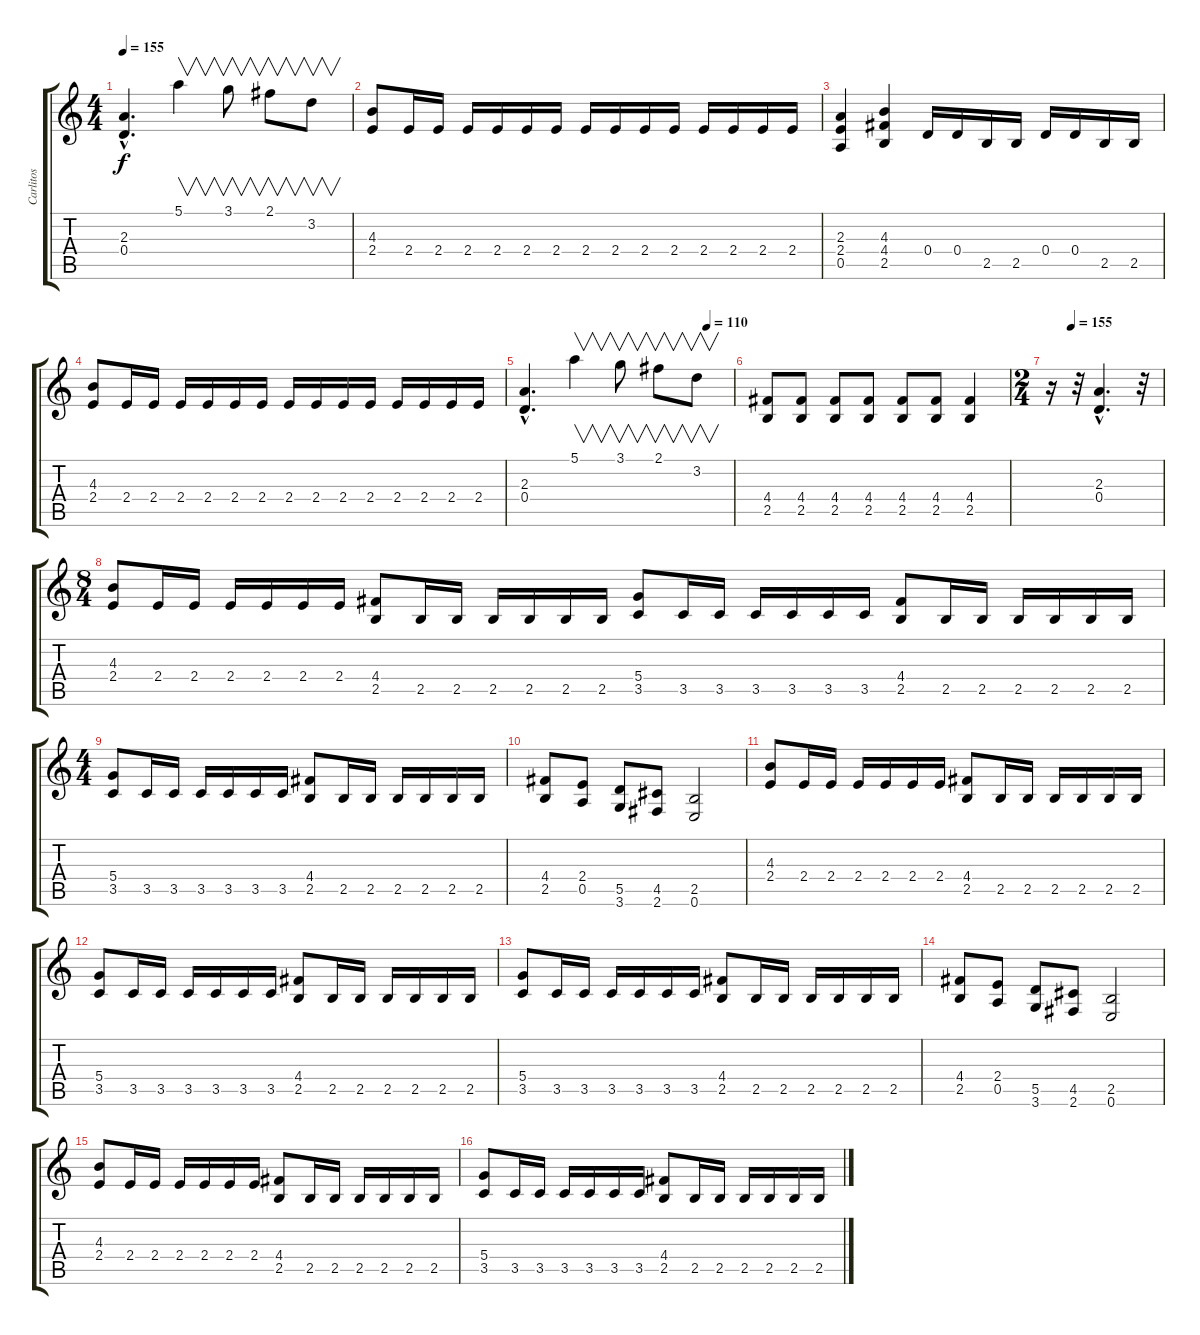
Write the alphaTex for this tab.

\track ("Carlitos" "Carlitos") {instrument overdrivenguitar}
\staff {score tabs}
\tuning (E4 B3 G3 D3 A2 E2) {hide}
\ts (4 4)
\tempo 155
\clef g2
\ks c
(2.3{hac} 0.4{hac}).4{d dy f} 5.1.4{v} 3.1.8{v} 2.1.8{v} 3.2.8{v} |
(4.3 2.4).8 2.4.16 2.4.16 2.4.16 2.4.16 2.4.16 2.4.16 2.4.16 2.4.16 2.4.16 2.4.16 2.4.16 2.4.16 2.4.16 2.4.16 |
(2.3 2.4 0.5).4 (4.3 4.4 2.5).4 0.4.16 0.4.16 2.5.16 2.5.16 0.4.16 0.4.16 2.5.16 2.5.16 |
(4.3 2.4).8 2.4.16 2.4.16 2.4.16 2.4.16 2.4.16 2.4.16 2.4.16 2.4.16 2.4.16 2.4.16 2.4.16 2.4.16 2.4.16 2.4.16 |
\tempo (110 0.875)
(2.3{hac} 0.4{hac}).4{d} 5.1.4{v} 3.1.8{v} 2.1.8{v} 3.2.8{v} |
(4.4 2.5).8 (4.4 2.5).8 (4.4 2.5).8 (4.4 2.5).8 (4.4 2.5).8 (4.4 2.5).8 (4.4 2.5).4 |
\ts (2 4)
\tempo (155 0.1875)
r.16 r.32 (2.3{hac} 0.4{hac}).4{d} r.32 |
\ts (8 4)
(4.3 2.4).8 2.4.16 2.4.16 2.4.16 2.4.16 2.4.16 2.4.16 (4.4 2.5).8 2.5.16 2.5.16 2.5.16 2.5.16 2.5.16 2.5.16 (5.4 3.5).8 3.5.16 3.5.16 3.5.16 3.5.16 3.5.16 3.5.16 (4.4 2.5).8 2.5.16 2.5.16 2.5.16 2.5.16 2.5.16 2.5.16 |
\ts (4 4)
(5.4 3.5).8 3.5.16 3.5.16 3.5.16 3.5.16 3.5.16 3.5.16 (4.4 2.5).8 2.5.16 2.5.16 2.5.16 2.5.16 2.5.16 2.5.16 |
(4.4 2.5).8 (2.4 0.5).8 (5.5 3.6).8 (4.5 2.6).8 (2.5 0.6).2 |
(4.3 2.4).8 2.4.16 2.4.16 2.4.16 2.4.16 2.4.16 2.4.16 (4.4 2.5).8 2.5.16 2.5.16 2.5.16 2.5.16 2.5.16 2.5.16 |
(5.4 3.5).8 3.5.16 3.5.16 3.5.16 3.5.16 3.5.16 3.5.16 (4.4 2.5).8 2.5.16 2.5.16 2.5.16 2.5.16 2.5.16 2.5.16 |
(5.4 3.5).8 3.5.16 3.5.16 3.5.16 3.5.16 3.5.16 3.5.16 (4.4 2.5).8 2.5.16 2.5.16 2.5.16 2.5.16 2.5.16 2.5.16 |
(4.4 2.5).8 (2.4 0.5).8 (5.5 3.6).8 (4.5 2.6).8 (2.5 0.6).2 |
(4.3 2.4).8 2.4.16 2.4.16 2.4.16 2.4.16 2.4.16 2.4.16 (4.4 2.5).8 2.5.16 2.5.16 2.5.16 2.5.16 2.5.16 2.5.16 |
(5.4 3.5).8 3.5.16 3.5.16 3.5.16 3.5.16 3.5.16 3.5.16 (4.4 2.5).8 2.5.16 2.5.16 2.5.16 2.5.16 2.5.16 2.5.16
